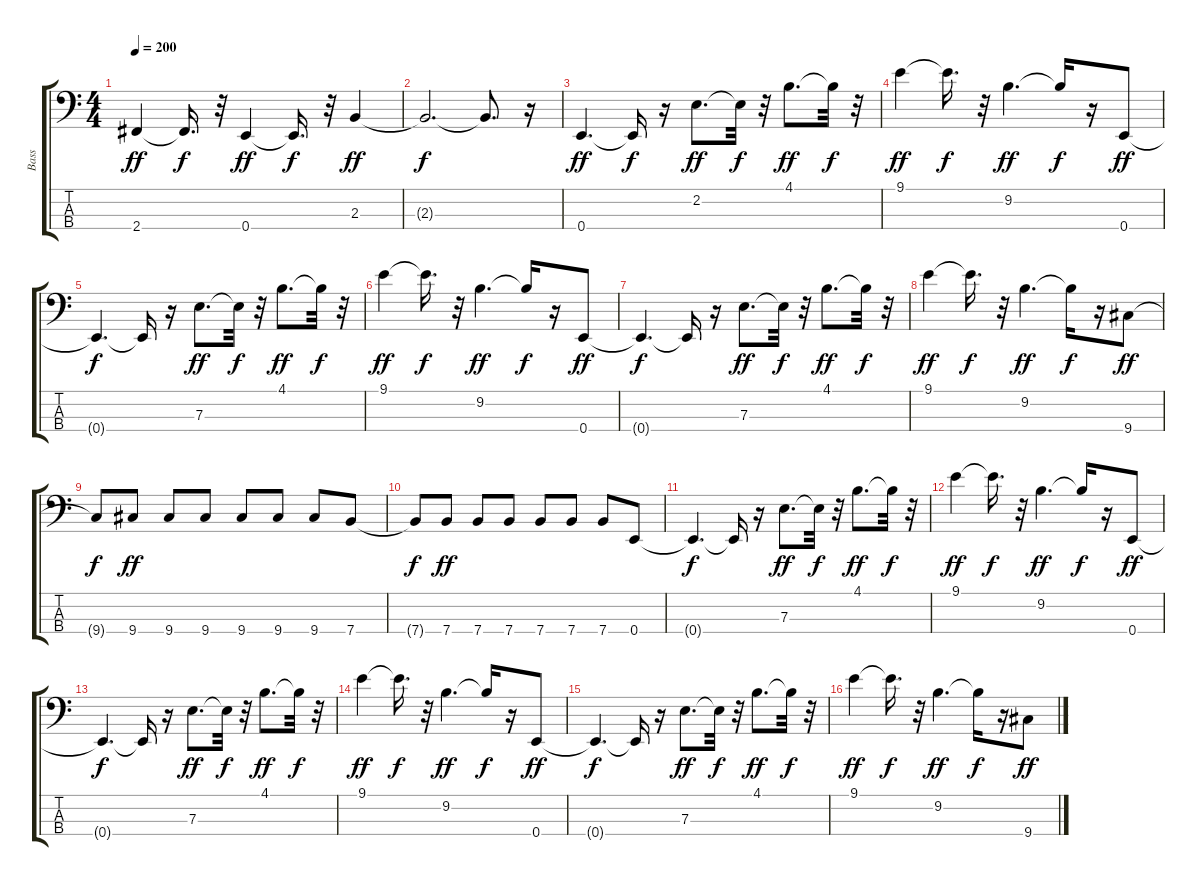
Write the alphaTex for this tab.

\track ("Bass" "Bass") {instrument electricbassfinger}
\staff {score tabs}
\tuning (G2 D2 A1 E1) {hide}
\ts (4 4)
\tempo 200
\clef f4
\ks c
2.4.4{dy ff} 2.4{t}.16{d dy f} r.32 0.4.4{dy ff} 0.4{t}.16{d dy f} r.32 2.3.4{dy ff} |
2.3{t}.2{d dy f} 2.3{t}.8{d} r.16 |
0.4.4{d dy ff} 0.4{t}.16{dy f} r.16 2.2.8{d dy ff} 2.2{t}.32{dy f} r.32 4.1.8{d dy ff} 4.1{t}.32{dy f} r.32 |
9.1.4{dy ff} 9.1{t}.16{d dy f} r.32 9.2.4{d dy ff} 9.2{t}.16{dy f} r.16 0.4.8{dy ff} |
0.4{t}.4{d dy f} 0.4{t}.16 r.16 7.3.8{d dy ff} 7.3{t}.32{dy f} r.32 4.1.8{d dy ff} 4.1{t}.32{dy f} r.32 |
9.1.4{dy ff} 9.1{t}.16{d dy f} r.32 9.2.4{d dy ff} 9.2{t}.16{dy f} r.16 0.4.8{dy ff} |
0.4{t}.4{d dy f} 0.4{t}.16 r.16 7.3.8{d dy ff} 7.3{t}.32{dy f} r.32 4.1.8{d dy ff} 4.1{t}.32{dy f} r.32 |
9.1.4{dy ff} 9.1{t}.16{d dy f} r.32 9.2.4{d dy ff} 9.2{t}.16{dy f} r.16 9.4.8{dy ff} |
9.4{t}.8{dy f} 9.4.8{dy ff} 9.4.8 9.4.8 9.4.8 9.4.8 9.4.8 7.4.8 |
7.4{t}.8{dy f} 7.4.8{dy ff} 7.4.8 7.4.8 7.4.8 7.4.8 7.4.8 0.4.8 |
0.4{t}.4{d dy f} 0.4{t}.16 r.16 7.3.8{d dy ff} 7.3{t}.32{dy f} r.32 4.1.8{d dy ff} 4.1{t}.32{dy f} r.32 |
9.1.4{dy ff} 9.1{t}.16{d dy f} r.32 9.2.4{d dy ff} 9.2{t}.16{dy f} r.16 0.4.8{dy ff} |
0.4{t}.4{d dy f} 0.4{t}.16 r.16 7.3.8{d dy ff} 7.3{t}.32{dy f} r.32 4.1.8{d dy ff} 4.1{t}.32{dy f} r.32 |
9.1.4{dy ff} 9.1{t}.16{d dy f} r.32 9.2.4{d dy ff} 9.2{t}.16{dy f} r.16 0.4.8{dy ff} |
0.4{t}.4{d dy f} 0.4{t}.16 r.16 7.3.8{d dy ff} 7.3{t}.32{dy f} r.32 4.1.8{d dy ff} 4.1{t}.32{dy f} r.32 |
9.1.4{dy ff} 9.1{t}.16{d dy f} r.32 9.2.4{d dy ff} 9.2{t}.16{dy f} r.16 9.4.8{dy ff}
